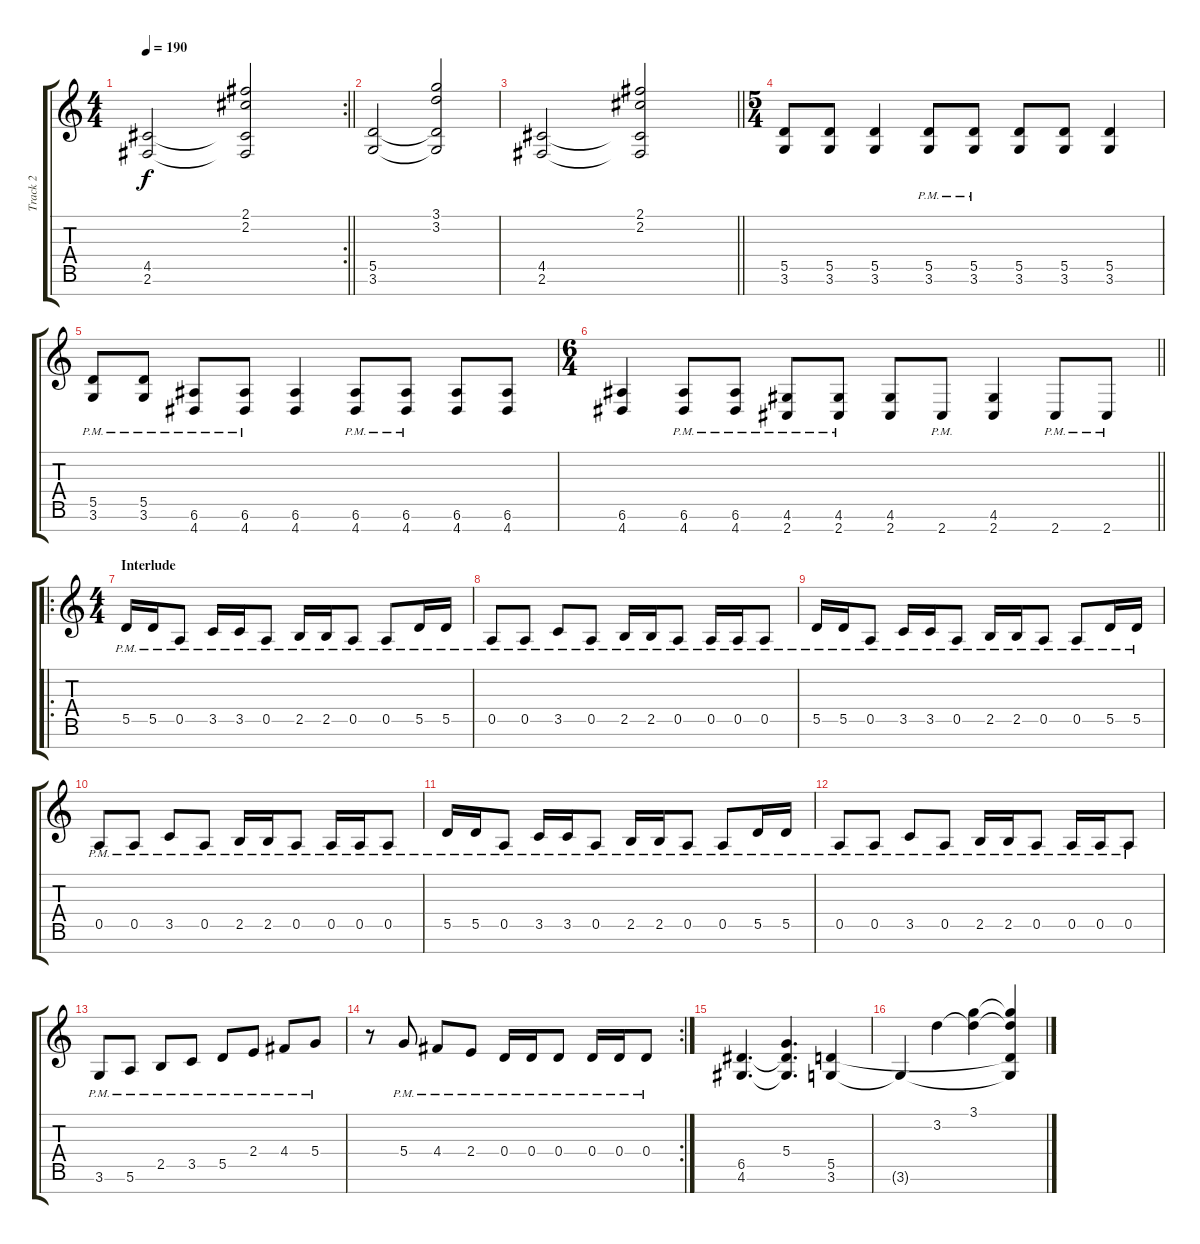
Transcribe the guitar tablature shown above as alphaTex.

\track ("Track 2" "Track 2") {instrument distortionguitar}
\staff {score tabs}
\tuning (E4 B3 G3 D3 A2 E2 B1) {hide}
\rc 2
\ts (4 4)
\tempo 190
\clef g2
\barLineRight lightlight
\ks c
(4.5 2.6).2{dy f} (2.1 2.2 4.5{t} 2.6{t}).2 |
(5.5 3.6).2 (3.1 3.2 5.5{t} 3.6{t}).2 |
\barLineRight lightlight
(4.5 2.6).2 (2.1 2.2 4.5{t} 2.6{t}).2 |
\ts (5 4)
(5.5 3.6).8 (5.5 3.6).8 (5.5 3.6).4 (5.5{pm} 3.6{pm}).8 (5.5{pm} 3.6{pm}).8 (5.5 3.6).8 (5.5 3.6).8 (5.5 3.6).4 |
(5.5{pm} 3.6{pm}).8 (5.5{pm} 3.6{pm}).8 (6.6{pm} 4.7{pm}).8 (6.6{pm} 4.7{pm}).8 (6.6 4.7).4 (6.6{pm} 4.7{pm}).8 (6.6{pm} 4.7{pm}).8 (6.6 4.7).8 (6.6 4.7).8 |
\ts (6 4)
\barLineRight lightlight
(6.6 4.7).4 (6.6{pm} 4.7{pm}).8 (6.6{pm} 4.7{pm}).8 (4.6{pm} 2.7{pm}).8 (4.6{pm} 2.7{pm}).8 (4.6 2.7).8 2.7{pm}.8 (4.6 2.7).4 2.7{pm}.8 2.7{pm}.8 |
\ro
\ts (4 4)
\section ("" "Interlude")
5.5{pm}.16 5.5{pm}.16 0.5{pm}.8 3.5{pm}.16 3.5{pm}.16 0.5{pm}.8 2.5{pm}.16 2.5{pm}.16 0.5{pm}.8 0.5{pm}.8 5.5{pm}.16 5.5{pm}.16 |
0.5{pm}.8 0.5{pm}.8 3.5{pm}.8 0.5{pm}.8 2.5{pm}.16 2.5{pm}.16 0.5{pm}.8 0.5{pm}.16 0.5{pm}.16 0.5{pm}.8 |
5.5{pm}.16 5.5{pm}.16 0.5{pm}.8 3.5{pm}.16 3.5{pm}.16 0.5{pm}.8 2.5{pm}.16 2.5{pm}.16 0.5{pm}.8 0.5{pm}.8 5.5{pm}.16 5.5{pm}.16 |
0.5{pm}.8 0.5{pm}.8 3.5{pm}.8 0.5{pm}.8 2.5{pm}.16 2.5{pm}.16 0.5{pm}.8 0.5{pm}.16 0.5{pm}.16 0.5{pm}.8 |
5.5{pm}.16 5.5{pm}.16 0.5{pm}.8 3.5{pm}.16 3.5{pm}.16 0.5{pm}.8 2.5{pm}.16 2.5{pm}.16 0.5{pm}.8 0.5{pm}.8 5.5{pm}.16 5.5{pm}.16 |
0.5{pm}.8 0.5{pm}.8 3.5{pm}.8 0.5{pm}.8 2.5{pm}.16 2.5{pm}.16 0.5{pm}.8 0.5{pm}.16 0.5{pm}.16 0.5{pm}.8 |
3.6{pm}.8 5.6{pm}.8 2.5{pm}.8 3.5{pm}.8 5.5{pm}.8 2.4{pm}.8 4.4{pm}.8 5.4{pm}.8 |
\rc 2
r.8 5.4{pm}.8 4.4{pm}.8 2.4{pm}.8 0.4{pm}.16 0.4{pm}.16 0.4{pm}.8 0.4{pm}.16 0.4{pm}.16 0.4{pm}.8 |
(6.5 4.6).4{d} (5.4 6.5{t} 4.6{t}).4{d} (5.5 3.6).4 |
3.6{t}.4 3.2.4 (3.1 3.2{t}).4 (3.1{t} 3.2{t} 5.5{t} 3.6{t}).4
